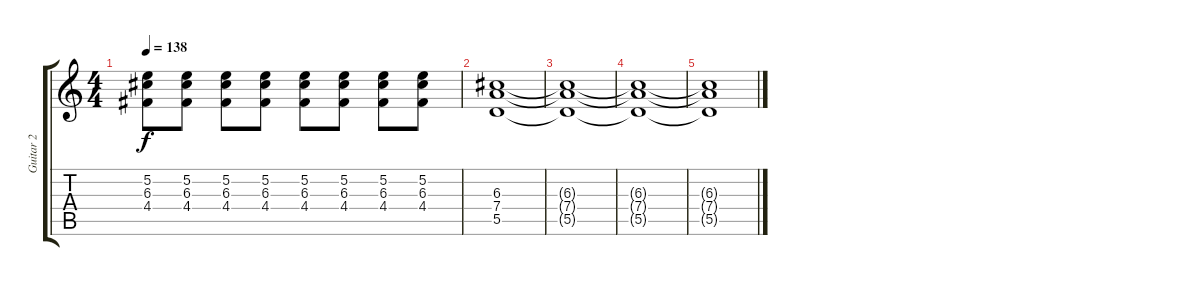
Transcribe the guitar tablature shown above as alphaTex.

\track ("Guitar 2" "Guitar 2") {instrument distortionguitar}
\staff {score tabs}
\tuning (E4 B3 G3 D3 A2 E2) {hide}
\ts (4 4)
\tempo 138
\clef g2
\ks c
(5.2 6.3 4.4).8{dy f} (5.2 6.3 4.4).8 (5.2 6.3 4.4).8 (5.2 6.3 4.4).8 (5.2 6.3 4.4).8 (5.2 6.3 4.4).8 (5.2 6.3 4.4).8 (5.2 6.3 4.4).8 |
(6.3 7.4 5.5).1 |
(6.3{t} 7.4{t} 5.5{t}).1 |
(6.3{t} 7.4{t} 5.5{t}).1 |
(6.3{t} 7.4{t} 5.5{t}).1
